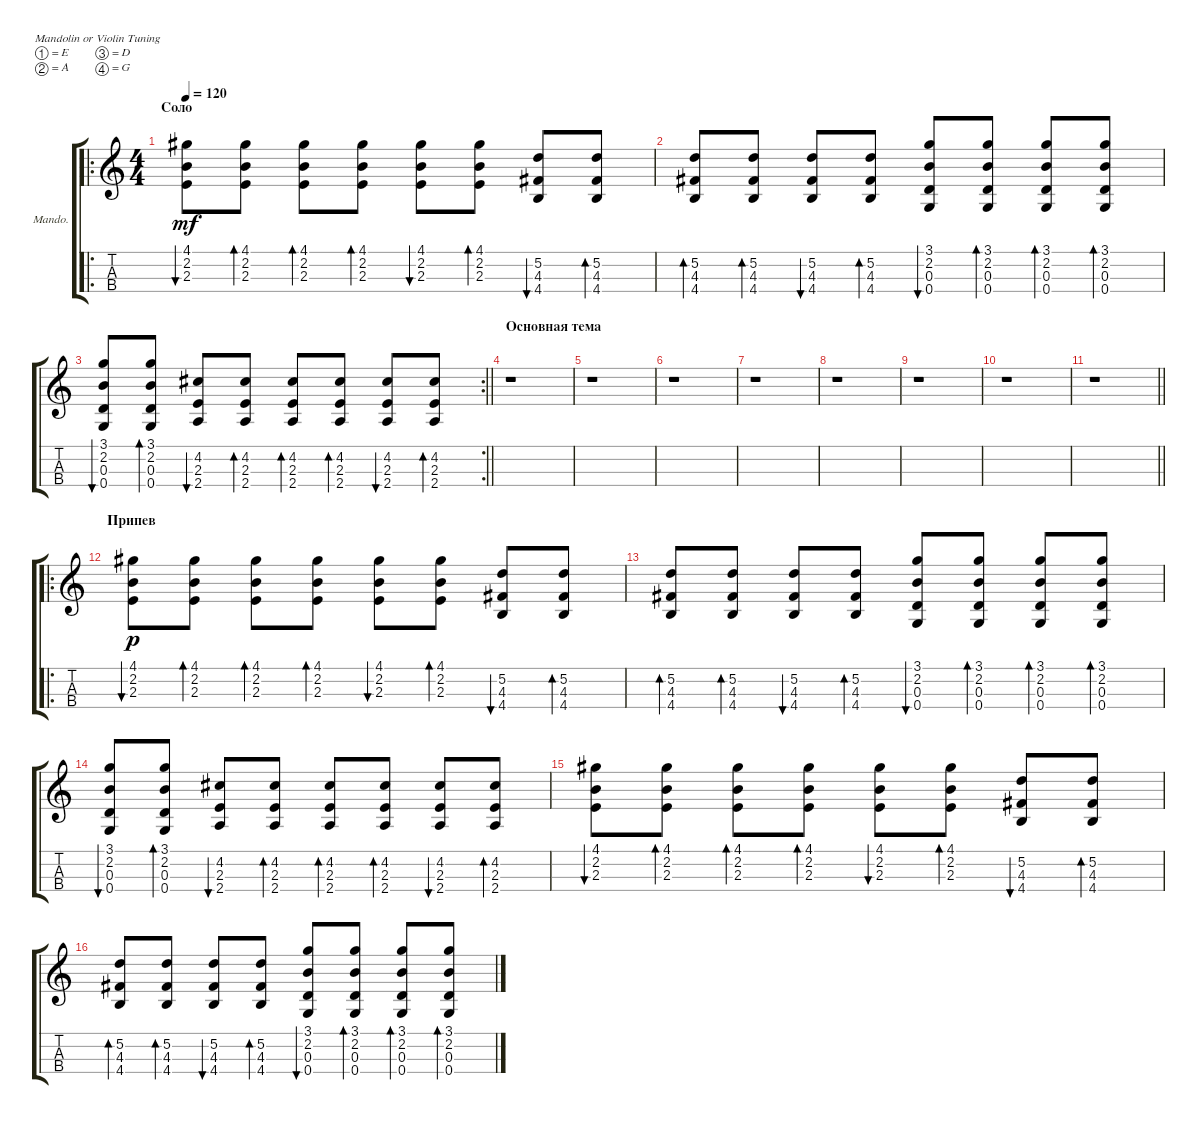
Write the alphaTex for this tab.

\bracketExtendMode groupsimilarinstruments
\firstSystemTrackNameOrientation horizontal
\otherSystemsTrackNameOrientation horizontal
\track ("Mandolin" "Mando.") {instrument acousticguitarsteel}
\staff {score tabs}
\tuning (E5 A4 D4 G3)
\displaytranspose 0
\ro
\ts (4 4)
\section ("" "Соло")
\tempo 120
\clef g2
\ks c
(4.1 2.2 2.3).8{bu 240 dy mf} (4.1 2.2 2.3).8{bd 240} (4.1 2.2 2.3).8{bd 240} (4.1 2.2 2.3).8{bd 240} (4.1 2.2 2.3).8{bu 240} (4.1 2.2 2.3).8{bd 240} (5.2 4.3 4.4).8{bu 240} (5.2 4.3 4.4).8{bd 240} |
(5.2 4.3 4.4).8{bd 240} (5.2 4.3 4.4).8{bd 240} (5.2 4.3 4.4).8{bu 240} (5.2 4.3 4.4).8{bd 240} (3.1 2.2 0.3 0.4).8{bu 240} (3.1 2.2 0.3 0.4).8{bd 240} (3.1 2.2 0.3 0.4).8{bd 240} (3.1 2.2 0.3 0.4).8{bd 240} |
\rc 2
\barLineRight lightlight
(3.1 2.2 0.3 0.4).8{bu 240} (3.1 2.2 0.3 0.4).8{bd 240} (4.2 2.3 2.4).8{bu 240} (4.2 2.3 2.4).8{bd 240} (4.2 2.3 2.4).8{bd 240} (4.2 2.3 2.4).8{bd 240} (4.2 2.3 2.4).8{bu 240} (4.2 2.3 2.4).8{bd 240} |
\section ("" "Основная тема")
r.1 |
r.1 |
r.1 |
r.1 |
r.1 |
r.1 |
r.1 |
\barLineRight lightlight
r.1 |
\ro
\section ("" "Припев")
(4.1 2.2 2.3).8{bu 240 dy p} (4.1 2.2 2.3).8{bd 240} (4.1 2.2 2.3).8{bd 240} (4.1 2.2 2.3).8{bd 240} (4.1 2.2 2.3).8{bu 240} (4.1 2.2 2.3).8{bd 240} (5.2 4.3 4.4).8{bu 240} (5.2 4.3 4.4).8{bd 240} |
(5.2 4.3 4.4).8{bd 240} (5.2 4.3 4.4).8{bd 240} (5.2 4.3 4.4).8{bu 240} (5.2 4.3 4.4).8{bd 240} (3.1 2.2 0.3 0.4).8{bu 240} (3.1 2.2 0.3 0.4).8{bd 240} (3.1 2.2 0.3 0.4).8{bd 240} (3.1 2.2 0.3 0.4).8{bd 240} |
(3.1 2.2 0.3 0.4).8{bu 240} (3.1 2.2 0.3 0.4).8{bd 240} (4.2 2.3 2.4).8{bu 240} (4.2 2.3 2.4).8{bd 240} (4.2 2.3 2.4).8{bd 240} (4.2 2.3 2.4).8{bd 240} (4.2 2.3 2.4).8{bu 240} (4.2 2.3 2.4).8{bd 240} |
(4.1 2.2 2.3).8{bu 240} (4.1 2.2 2.3).8{bd 240} (4.1 2.2 2.3).8{bd 240} (4.1 2.2 2.3).8{bd 240} (4.1 2.2 2.3).8{bu 240} (4.1 2.2 2.3).8{bd 240} (5.2 4.3 4.4).8{bu 240} (5.2 4.3 4.4).8{bd 240} |
(5.2 4.3 4.4).8{bd 240} (5.2 4.3 4.4).8{bd 240} (5.2 4.3 4.4).8{bu 240} (5.2 4.3 4.4).8{bd 240} (3.1 2.2 0.3 0.4).8{bu 240} (3.1 2.2 0.3 0.4).8{bd 240} (3.1 2.2 0.3 0.4).8{bd 240} (3.1 2.2 0.3 0.4).8{bd 240}
